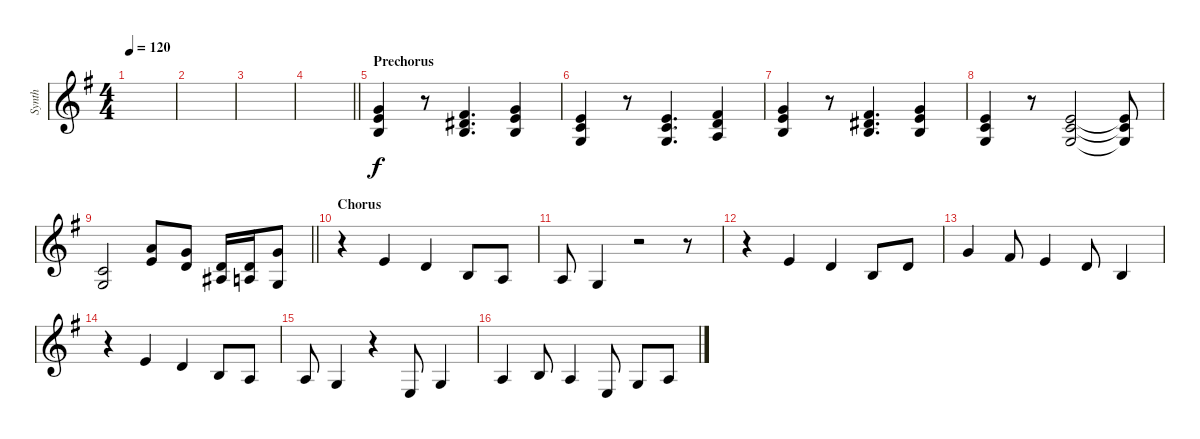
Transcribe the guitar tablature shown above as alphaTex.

\track ("Synth" "Synth") {instrument synthstrings1}
\staff {score}
\tuning (E4 B3 G3 D3 A2 E2) {hide}
\ts (4 4)
\tempo 120
\clef g2
\ks g
|
|
|
\barLineRight lightlight
|
\section ("" "Prechorus")
(0.1 0.2 22.5).4 r.8 (2.1 4.2 4.3).4{d} (0.1 0.2 22.5).4 |
(0.1 1.2 0.3).4 r.8 (0.1 1.2 0.3).4{d} (2.1 3.2 2.3).4 |
(0.1 0.2 22.5).4 r.8 (2.1 4.2 4.3).4{d} (0.1 0.2 22.5).4 |
(0.1 1.2 0.3).4 r.8 (0.1 1.2 0.3).2 (0.1{t} 1.2{t} 0.3{t}).8 |
\barLineRight lightlight
(5.3 5.4).2 (5.1 5.2).8 (3.1 3.2).8 (3.2 3.3).16 (3.2 2.3).16 (3.1 0.3).8 |
\section ("" "Chorus")
r.4 0.1.4 3.2.4 0.2.8 2.3.8 |
2.3.8 0.3.4 r.2 r.8 |
r.4 0.1.4 3.2.4 0.2.8 3.2.8 |
3.1.4 2.1.8 5.2.4 3.2.8 4.3.4 |
r.4 0.1.4 3.2.4 0.2.8 2.3.8 |
2.3.8 0.3.4 r.4 2.4.8 0.3.4 |
2.3.4 0.2.8 2.3.4 2.4.8 0.3.8 2.3.8
